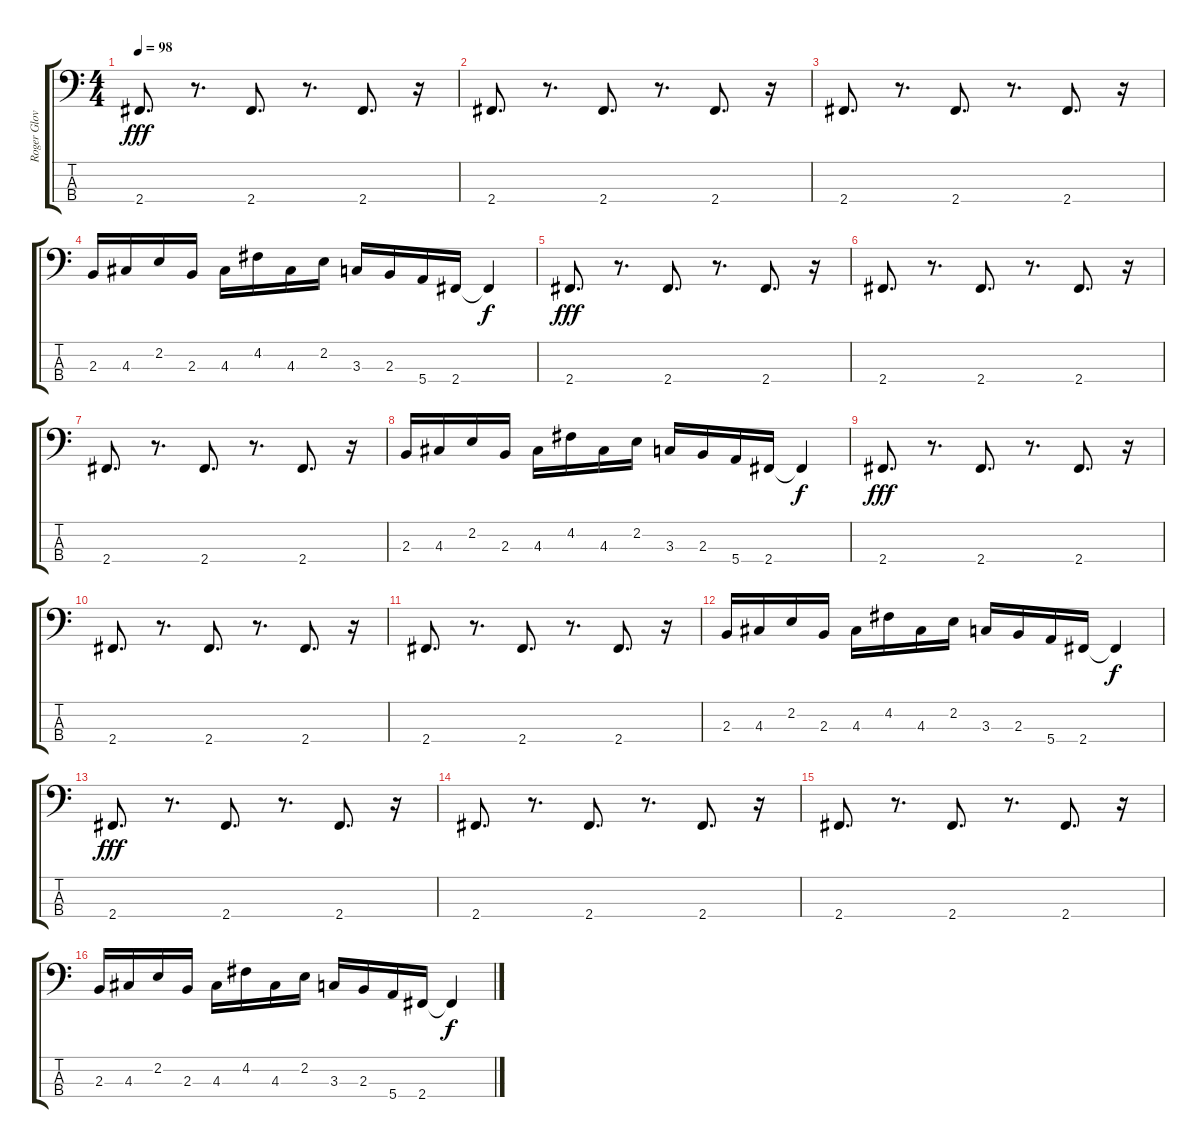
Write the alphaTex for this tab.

\track ("Roger Glover" "Roger Glov") {instrument slapbass1}
\staff {score tabs}
\tuning (G2 D2 A1 E1) {hide}
\ts (4 4)
\tempo 98
\clef f4
\ks c
2.4.8{d dy fff} r.8{d} 2.4.8{d} r.8{d} 2.4.8{d} r.16 |
2.4.8{d} r.8{d} 2.4.8{d} r.8{d} 2.4.8{d} r.16 |
2.4.8{d} r.8{d} 2.4.8{d} r.8{d} 2.4.8{d} r.16 |
2.3.16 4.3.16 2.2.16 2.3.16 4.3.16 4.2.16 4.3.16 2.2.16 3.3.16 2.3.16 5.4.16 2.4.16 2.4{t}.4{dy f} |
2.4.8{d dy fff} r.8{d} 2.4.8{d} r.8{d} 2.4.8{d} r.16 |
2.4.8{d} r.8{d} 2.4.8{d} r.8{d} 2.4.8{d} r.16 |
2.4.8{d} r.8{d} 2.4.8{d} r.8{d} 2.4.8{d} r.16 |
2.3.16 4.3.16 2.2.16 2.3.16 4.3.16 4.2.16 4.3.16 2.2.16 3.3.16 2.3.16 5.4.16 2.4.16 2.4{t}.4{dy f} |
2.4.8{d dy fff} r.8{d} 2.4.8{d} r.8{d} 2.4.8{d} r.16 |
2.4.8{d} r.8{d} 2.4.8{d} r.8{d} 2.4.8{d} r.16 |
2.4.8{d} r.8{d} 2.4.8{d} r.8{d} 2.4.8{d} r.16 |
2.3.16 4.3.16 2.2.16 2.3.16 4.3.16 4.2.16 4.3.16 2.2.16 3.3.16 2.3.16 5.4.16 2.4.16 2.4{t}.4{dy f} |
2.4.8{d dy fff} r.8{d} 2.4.8{d} r.8{d} 2.4.8{d} r.16 |
2.4.8{d} r.8{d} 2.4.8{d} r.8{d} 2.4.8{d} r.16 |
2.4.8{d} r.8{d} 2.4.8{d} r.8{d} 2.4.8{d} r.16 |
2.3.16 4.3.16 2.2.16 2.3.16 4.3.16 4.2.16 4.3.16 2.2.16 3.3.16 2.3.16 5.4.16 2.4.16 2.4{t}.4{dy f}
